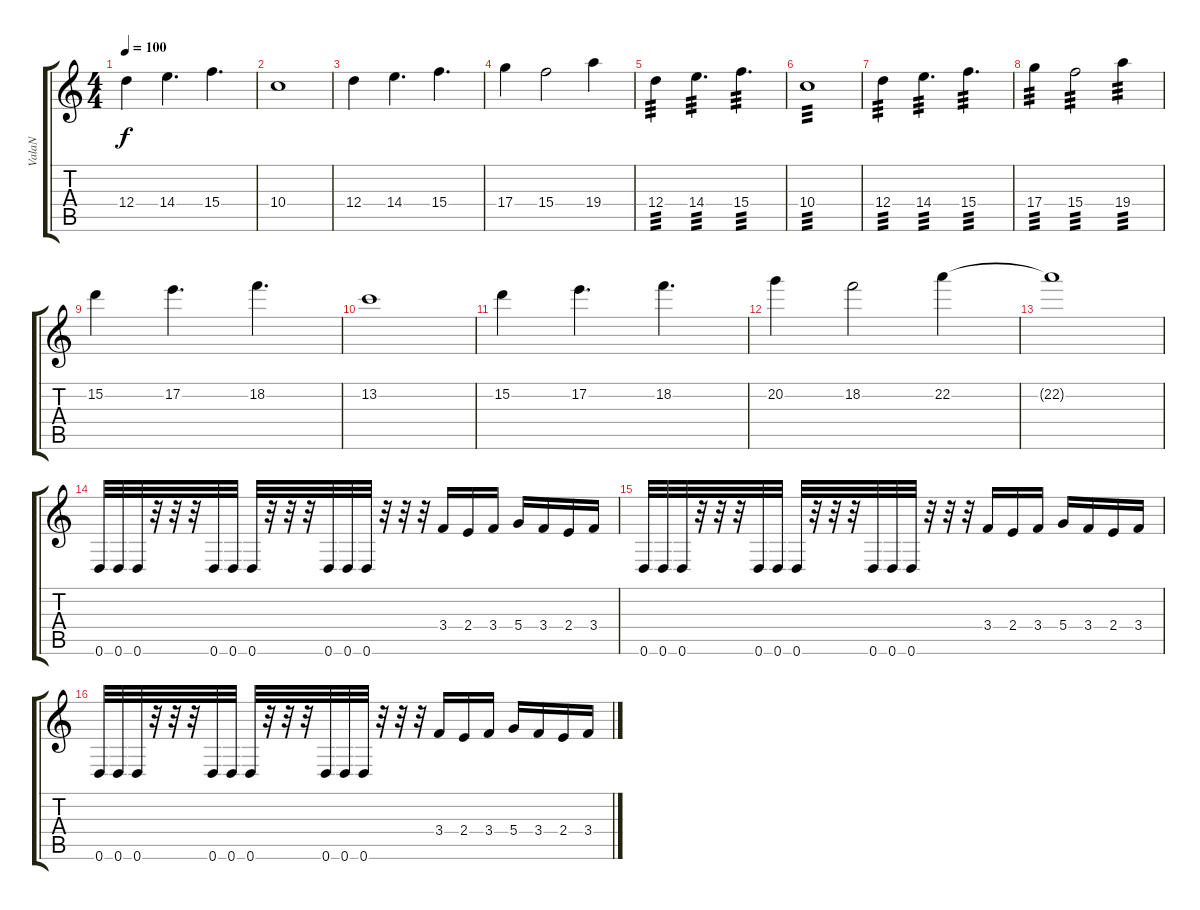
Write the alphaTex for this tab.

\track ("ValaN" "ValaN") {instrument overdrivenguitar}
\staff {score tabs}
\tuning (E4 B3 G3 D3 A2 D2) {hide}
\ts (4 4)
\tempo 100
\clef g2
\ks c
12.4.4{dy f} 14.4.4{d} 15.4.4{d} |
10.4.1 |
12.4.4 14.4.4{d} 15.4.4{d} |
17.4.4 15.4.2 19.4.4 |
12.4.4{tp 3} 14.4.4{d tp 3} 15.4.4{d tp 3} |
10.4.1{tp 3} |
12.4.4{tp 3} 14.4.4{d tp 3} 15.4.4{d tp 3} |
17.4.4{tp 3} 15.4.2{tp 3} 19.4.4{tp 3} |
15.2.4 17.2.4{d} 18.2.4{d} |
13.2.1 |
15.2.4 17.2.4{d} 18.2.4{d} |
20.2.4 18.2.2 22.2.4 |
22.2{t}.1 |
0.6.32 0.6.32 0.6.32 r.32 r.32 r.32 0.6.32 0.6.32 0.6.32 r.32 r.32 r.32 0.6.32 0.6.32 0.6.32 r.32 r.32 r.32 3.4.16 2.4.16 3.4.16 5.4.16 3.4.16 2.4.16 3.4.16 |
0.6.32 0.6.32 0.6.32 r.32 r.32 r.32 0.6.32 0.6.32 0.6.32 r.32 r.32 r.32 0.6.32 0.6.32 0.6.32 r.32 r.32 r.32 3.4.16 2.4.16 3.4.16 5.4.16 3.4.16 2.4.16 3.4.16 |
0.6.32 0.6.32 0.6.32 r.32 r.32 r.32 0.6.32 0.6.32 0.6.32 r.32 r.32 r.32 0.6.32 0.6.32 0.6.32 r.32 r.32 r.32 3.4.16 2.4.16 3.4.16 5.4.16 3.4.16 2.4.16 3.4.16
